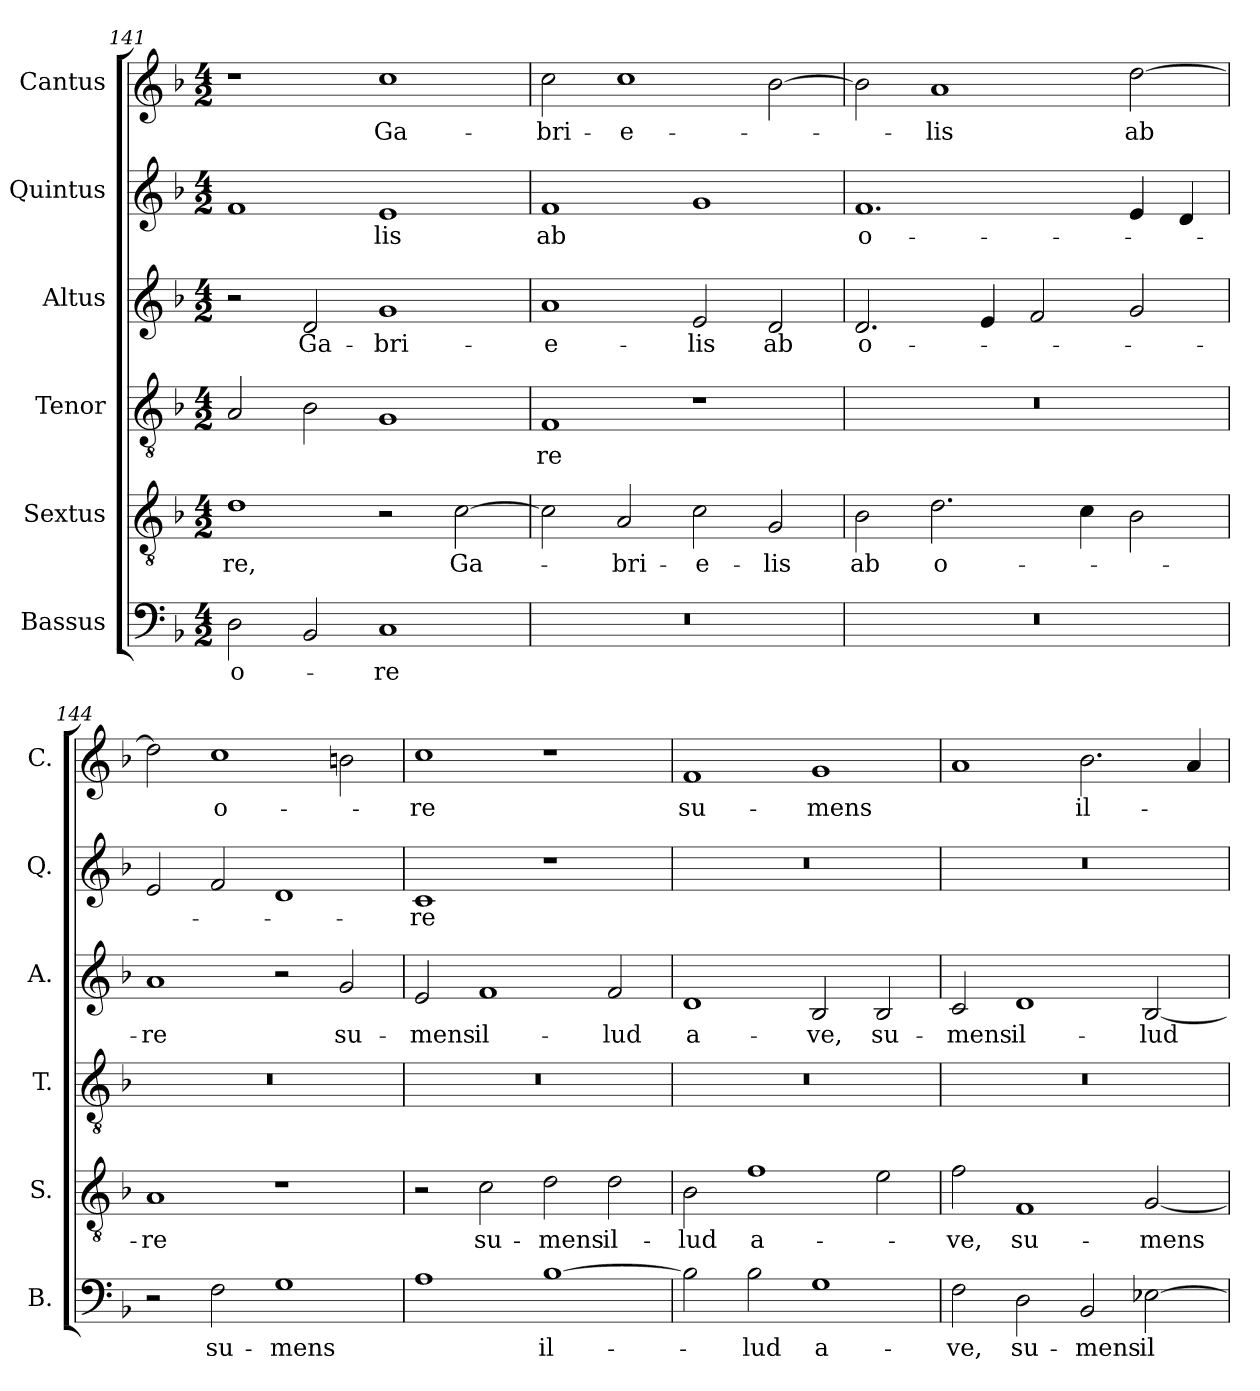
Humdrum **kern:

**kern	**text	**kern	**text	**kern	**text	**kern	**text	**kern	**text	**kern	**text
*part6	*part6	*part5	*part5	*part4	*part4	*part3	*part3	*part2	*part2	*part1	*part1
*staff6	*staff6	*staff5	*staff5	*staff4	*staff4	*staff3	*staff3	*staff2	*staff2	*staff1	*staff1
*I"Bassus	*	*I"Sextus	*	*I"Tenor	*	*I"Altus	*	*I"Quintus	*	*I"Cantus	*
*I'B.	*	*I'S.	*	*I'T.	*	*I'A.	*	*I'Q.	*	*I'C.	*
*clefF4	*	*clefGv2	*	*clefGv2	*	*clefG2	*	*clefG2	*	*clefG2	*
*k[b-]	*	*k[b-]	*	*k[b-]	*	*k[b-]	*	*k[b-]	*	*k[b-]	*
*M4/2	*	*M4/2	*	*M4/2	*	*M4/2	*	*M4/2	*	*M4/2	*
=141	=141	=141	=141	=141	=141	=141	=141	=141	=141	=141	=141
2D\	o-	1d	-re,	2A/	.	2r	.	1f	.	1r	.
2BB-/	.	.	.	2B-\	.	2d/	Ga-	.	.	.	.
1C	-re	2r	.	1G	.	1g	-bri-	1e	-lis	1cc	Ga-
.	.	[2c\	Ga-	.	.	.	.	.	.	.	.
=142	=142	=142	=142	=142	=142	=142	=142	=142	=142	=142	=142
0r	.	2c\]	.	1F	-re	1a	-e-	1f	ab	2cc\	-bri-
.	.	2A/	-bri-	.	.	.	.	.	.	1cc	-e-
.	.	2c\	-e-	1r	.	2e/	-lis	1g	.	.	.
.	.	2G/	-lis	.	.	2d/	ab	.	.	[2b-\	.
=143	=143	=143	=143	=143	=143	=143	=143	=143	=143	=143	=143
0r	.	2B-\	ab	0r	.	2.d/	o-	1.f	o-	2b-\]	.
.	.	2.d\	o-	.	.	.	.	.	.	1a	-lis
.	.	.	.	.	.	4e/	.	.	.	.	.
.	.	.	.	.	.	2f/	.	.	.	.	.
.	.	4c\	.	.	.	.	.	.	.	.	.
.	.	2B-\	.	.	.	2g/	.	4e/	.	[2dd\	ab
.	.	.	.	.	.	.	.	4d/	.	.	.
=144	=144	=144	=144	=144	=144	=144	=144	=144	=144	=144	=144
2r	.	1A	-re	0r	.	1a	-re	2e/	.	2dd\]	.
2F\	su-	.	.	.	.	.	.	2f/	.	1cc	o-
1G	-mens	1r	.	.	.	2r	.	1d	.	.	.
.	.	.	.	.	.	2g/	su-	.	.	2bn\	.
=145	=145	=145	=145	=145	=145	=145	=145	=145	=145	=145	=145
1A	.	2r	.	0r	.	2e/	-mens	1c	-re	1cc	-re
.	.	2c\	su-	.	.	1f	il-	.	.	.	.
[1B-	il-	2d\	-mens	.	.	.	.	1r	.	1r	.
.	.	2d\	il-	.	.	2f/	-lud	.	.	.	.
=146	=146	=146	=146	=146	=146	=146	=146	=146	=146	=146	=146
2B-\]	.	2B-\	-lud	0r	.	1d	a-	0r	.	1f	su-
2B-\	-lud	1f	a-	.	.	.	.	.	.	.	.
1G	a-	.	.	.	.	2B-/	-ve,	.	.	1g	-mens
.	.	2e\	.	.	.	2B-/	su-	.	.	.	.
!!LO:LB:g=z
=147	=147	=147	=147	=147	=147	=147	=147	=147	=147	=147	=147
2F\	-ve,	2f\	-ve,	0r	.	2c/	-mens	0r	.	1a	.
2D\	su-	1F	su-	.	.	1d	il-	.	.	.	.
2BB-/	-mens	.	.	.	.	.	.	.	.	2.b-\	il-
[2E-X\	il-	[2G/	-mens	.	.	[2B-/	-lud	.	.	.	.
.	.	.	.	.	.	.	.	.	.	4a/	.
=	=	=	=	=	=	=	=	=	=	=	=
*-	*-	*-	*-	*-	*-	*-	*-	*-	*-	*-	*-
